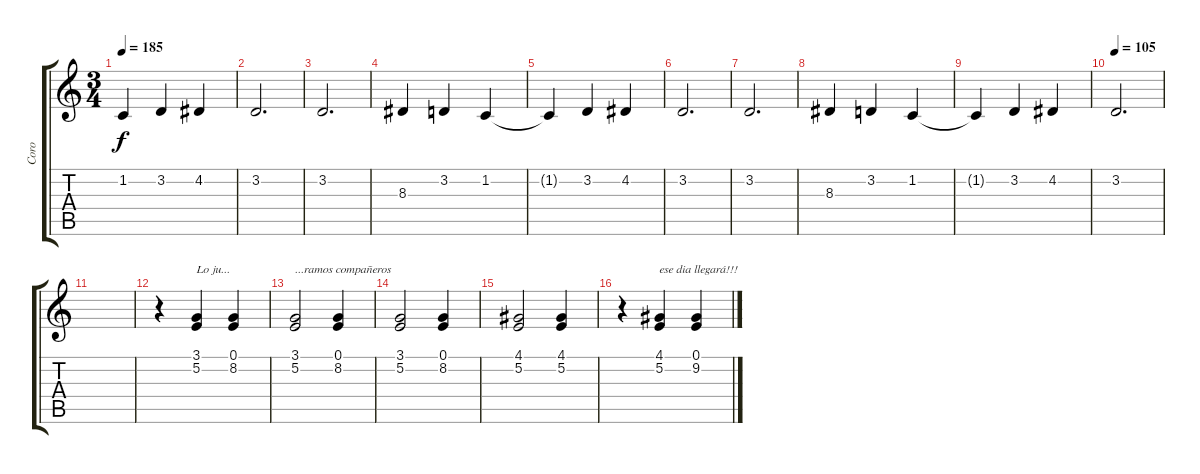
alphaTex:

\track ("Coro" "Coro") {instrument choiraahs}
\staff {score tabs}
\tuning (E4 B3 G3 D3 A2 E2) {hide}
\ts (3 4)
\tempo 185
\clef g2
\ks c
1.2{t}.4{dy f} 3.2.4 4.2.4 |
3.2.2{d} |
3.2.2{d} |
8.3.4 3.2.4 1.2.4 |
1.2{t}.4 3.2.4 4.2.4 |
3.2.2{d} |
3.2.2{d} |
8.3.4 3.2.4 1.2.4 |
1.2{t}.4 3.2.4 4.2.4 |
\tempo 105
3.2.2{d} |
|
r.4 (3.1 5.2).4{txt "Lo ju..."} (0.1 8.2).4 |
(3.1 5.2).2{txt "...ramos compañeros"} (0.1 8.2).4 |
(3.1 5.2).2 (0.1 8.2).4 |
(4.1 5.2).2 (4.1 5.2).4 |
r.4 (4.1 5.2).4{txt "ese dia llegará!!!"} (0.1 9.2).4
